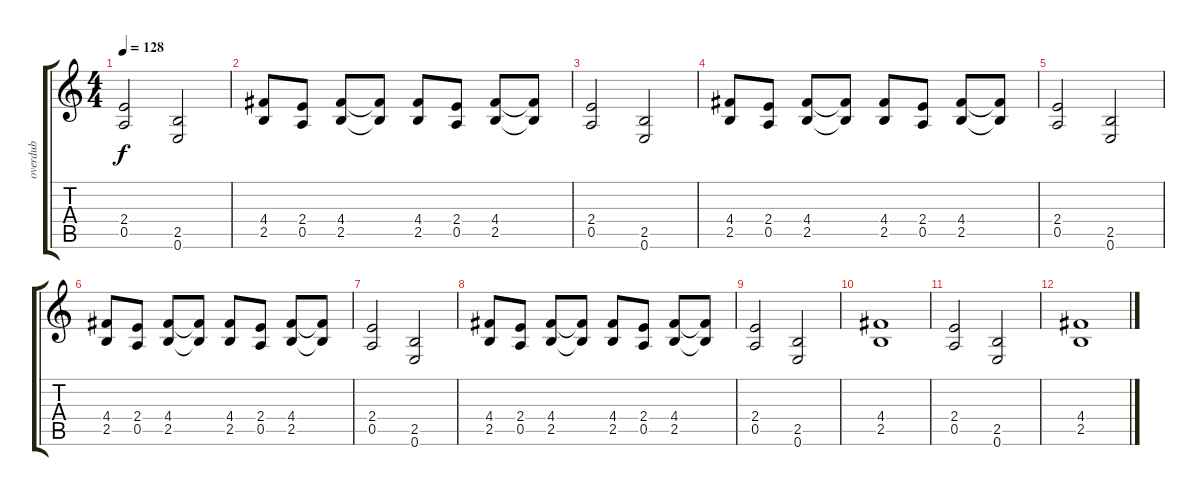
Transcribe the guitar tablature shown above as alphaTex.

\track ("overdub" "overdub") {instrument overdrivenguitar}
\staff {score tabs}
\tuning (E4 B3 G3 D3 A2 E2) {hide}
\ts (4 4)
\tempo 128
\clef g2
\ks c
(2.4 0.5).2{dy f} (2.5 0.6).2 |
(4.4 2.5).8 (2.4 0.5).8 (4.4 2.5).8 (4.4{t} 2.5{t}).8 (4.4 2.5).8 (2.4 0.5).8 (4.4 2.5).8 (4.4{t} 2.5{t}).8 |
(2.4 0.5).2 (2.5 0.6).2 |
(4.4 2.5).8 (2.4 0.5).8 (4.4 2.5).8 (4.4{t} 2.5{t}).8 (4.4 2.5).8 (2.4 0.5).8 (4.4 2.5).8 (4.4{t} 2.5{t}).8 |
(2.4 0.5).2 (2.5 0.6).2 |
(4.4 2.5).8 (2.4 0.5).8 (4.4 2.5).8 (4.4{t} 2.5{t}).8 (4.4 2.5).8 (2.4 0.5).8 (4.4 2.5).8 (4.4{t} 2.5{t}).8 |
(2.4 0.5).2 (2.5 0.6).2 |
(4.4 2.5).8 (2.4 0.5).8 (4.4 2.5).8 (4.4{t} 2.5{t}).8 (4.4 2.5).8 (2.4 0.5).8 (4.4 2.5).8 (4.4{t} 2.5{t}).8 |
(2.4 0.5).2 (2.5 0.6).2 |
(4.4 2.5).1 |
(2.4 0.5).2 (2.5 0.6).2 |
(4.4 2.5).1
